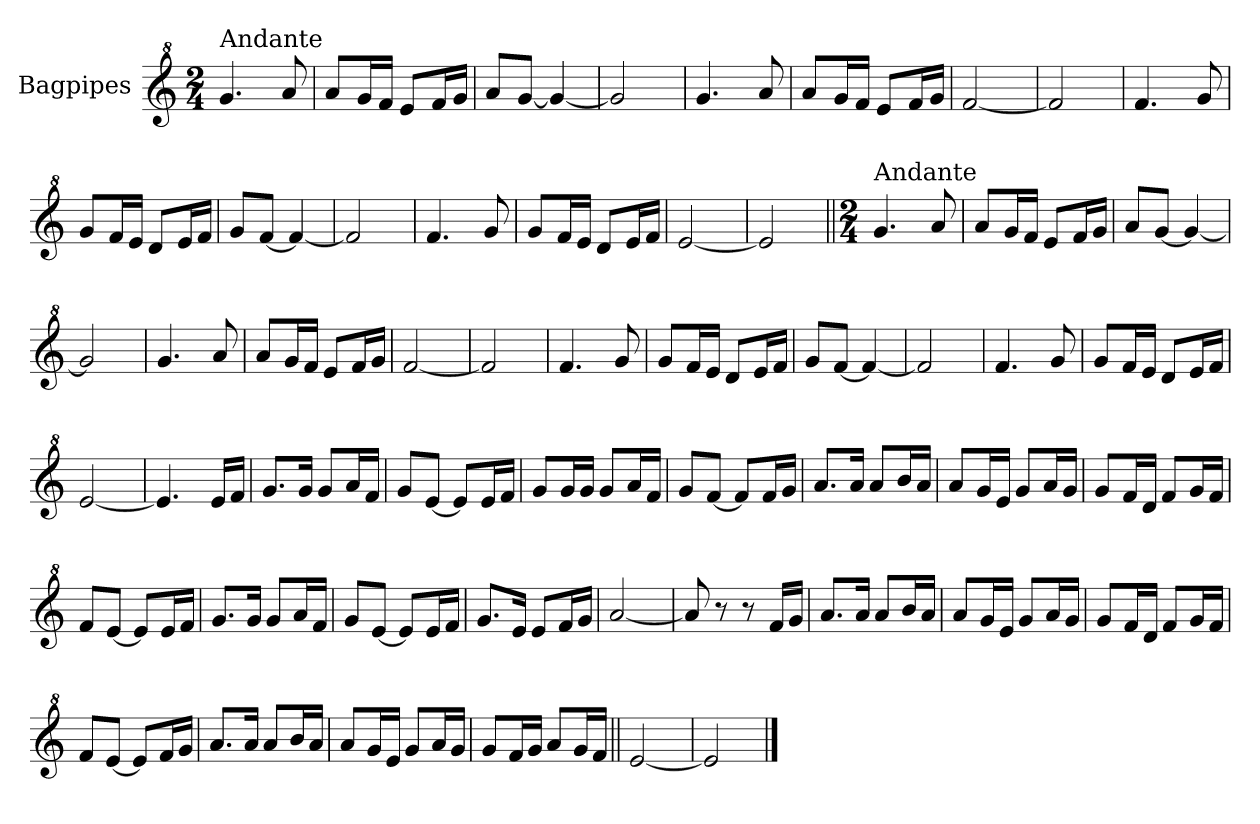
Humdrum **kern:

**kern
*part1
*staff1
*I"Bagpipes
*I'Bag
*clefG^2
*k[]
*M2/4
=1
!LO:TX:a:t=Andante
4.gg
8aa
=
8aaL
16ggL
16ffJJ
8eeL
16ffL
16ggJJ
=
8aaL
[8ggJ
4gg_
=
2gg]
=
4.gg
8aa
=
8aaL
16ggL
16ffJJ
8eeL
16ffL
16ggJJ
=
[2ff
=
2ff]
=
4.ff
8gg
=
8ggL
16ffL
16eeJJ
8ddL
16eeL
16ffJJ
=
8ggL
[8ffJ
4ff_
=
2ff]
=
4.ff
8gg
=
8ggL
16ffL
16eeJJ
8ddL
16eeL
16ffJJ
=
[2ee
=
2ee]
=||
*M2/4
!LO:TX:a:t=Andante
4.gg
8aa
=
8aaL
16ggL
16ffJJ
8eeL
16ffL
16ggJJ
=
8aaL
[8ggJ
4gg_
=
2gg]
=
4.gg
8aa
=
8aaL
16ggL
16ffJJ
8eeL
16ffL
16ggJJ
=
[2ff
=
2ff]
=
4.ff
8gg
=
8ggL
16ffL
16eeJJ
8ddL
16eeL
16ffJJ
=
8ggL
[8ffJ
4ff_
=
2ff]
=
4.ff
8gg
=
8ggL
16ffL
16eeJJ
8ddL
16eeL
16ffJJ
=
[2ee
=
4.ee]
16eeLL
16ffJJ
=
8.ggL
16ggJk
8ggL
16aaL
16ffJJ
=
8ggL
[8eeJ
8eeL]
16eeL
16ffJJ
=
8ggL
16ggL
16ggJJ
8ggL
16aaL
16ffJJ
=
8ggL
[8ffJ
8ffL]
16ffL
16ggJJ
=
8.aaL
16aaJk
8aaL
16bbL
16aaJJ
=
8aaL
16ggL
16eeJJ
8ggL
16aaL
16ggJJ
=
8ggL
16ffL
16ddJJ
8ffL
16ggL
16ffJJ
=
8ffL
[8eeJ
8eeL]
16eeL
16ffJJ
=
8.ggL
16ggJk
8ggL
16aaL
16ffJJ
=
8ggL
[8eeJ
8eeL]
16eeL
16ffJJ
=
8.ggL
16eeJk
8eeL
16ffL
16ggJJ
=
[2aa
=
8aa]
8r
8r
16ffLL
16ggJJ
=
8.aaL
16aaJk
8aaL
16bbL
16aaJJ
=
8aaL
16ggL
16eeJJ
8ggL
16aaL
16ggJJ
=
8ggL
16ffL
16ddJJ
8ffL
16ggL
16ffJJ
=
8ffL
[8eeJ
8eeL]
16ffL
16ggJJ
=
8.aaL
16aaJk
8aaL
16bbL
16aaJJ
=
8aaL
16ggL
16eeJJ
8ggL
16aaL
16ggJJ
=
8ggL
16ffL
16ggJJ
8aaL
16ggL
16ffJJ
=||
[2ee
=
2ee]
==
*-
